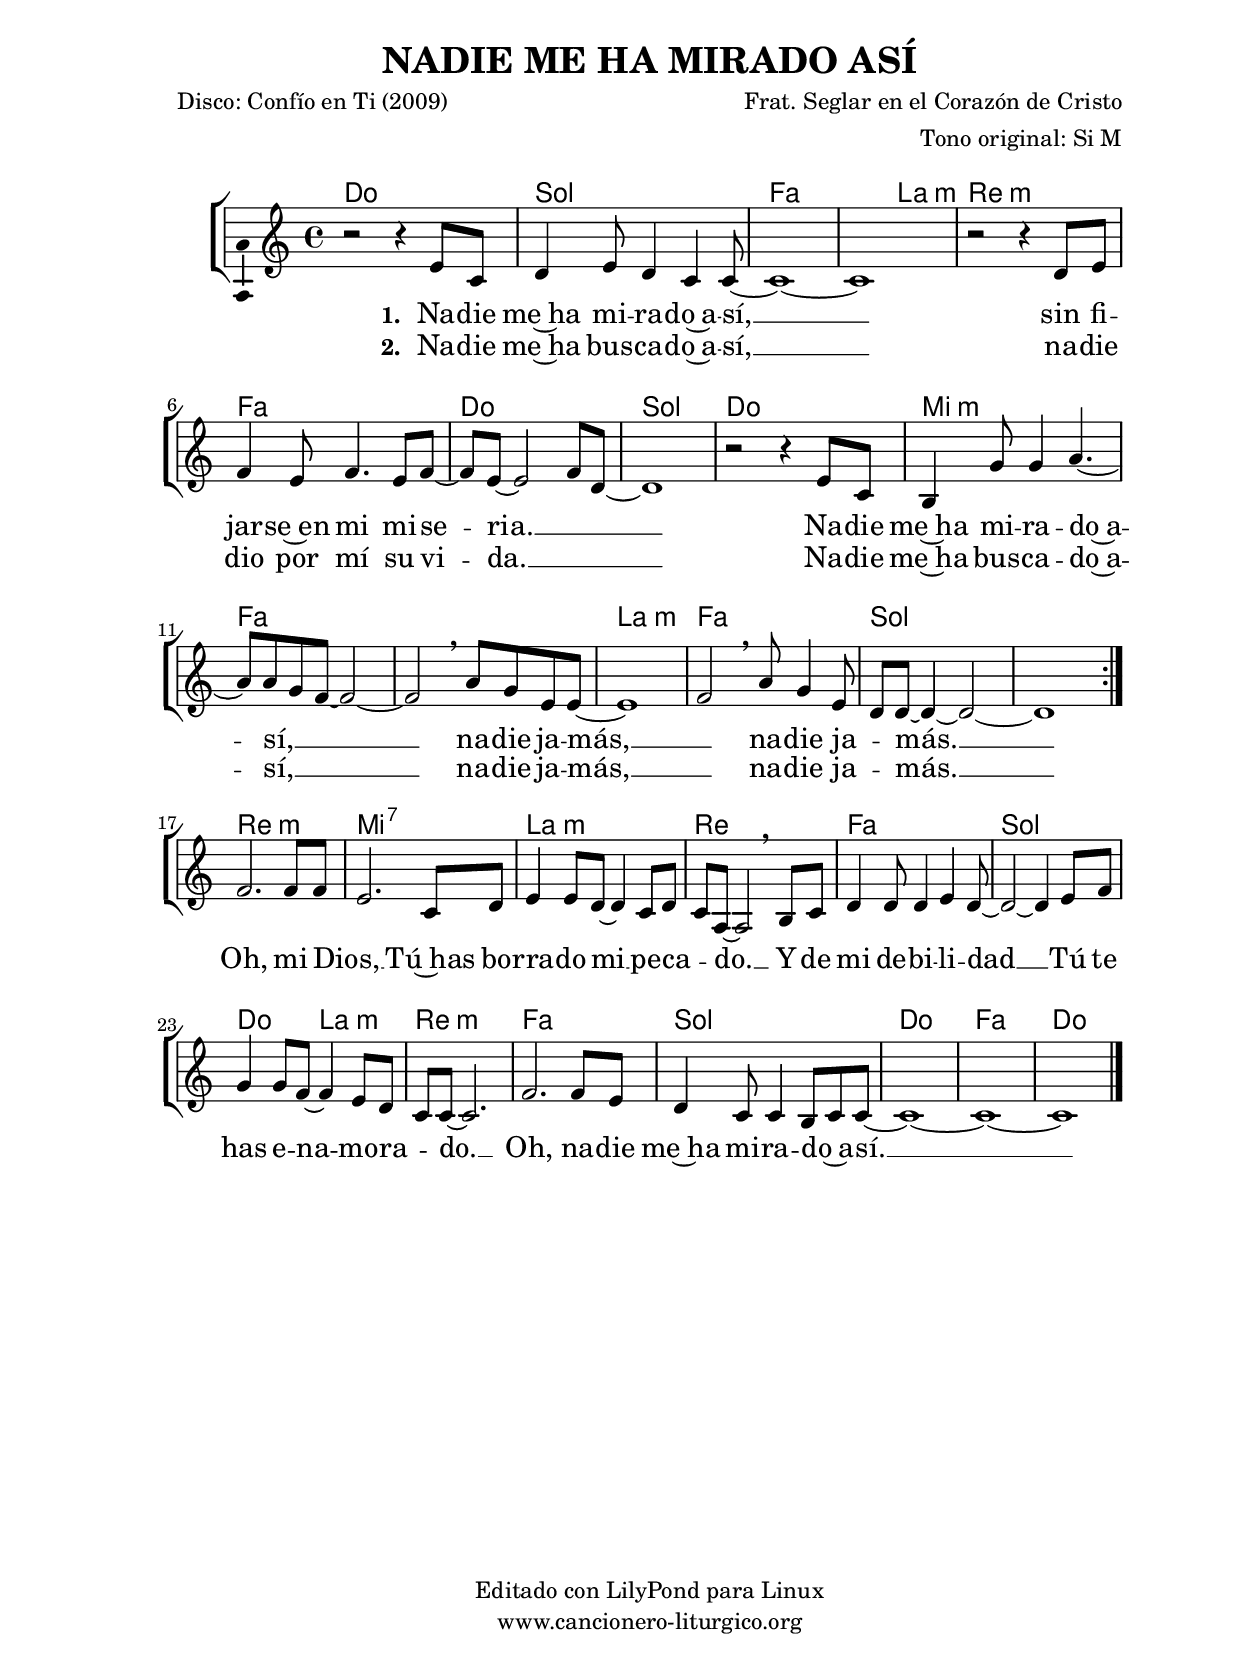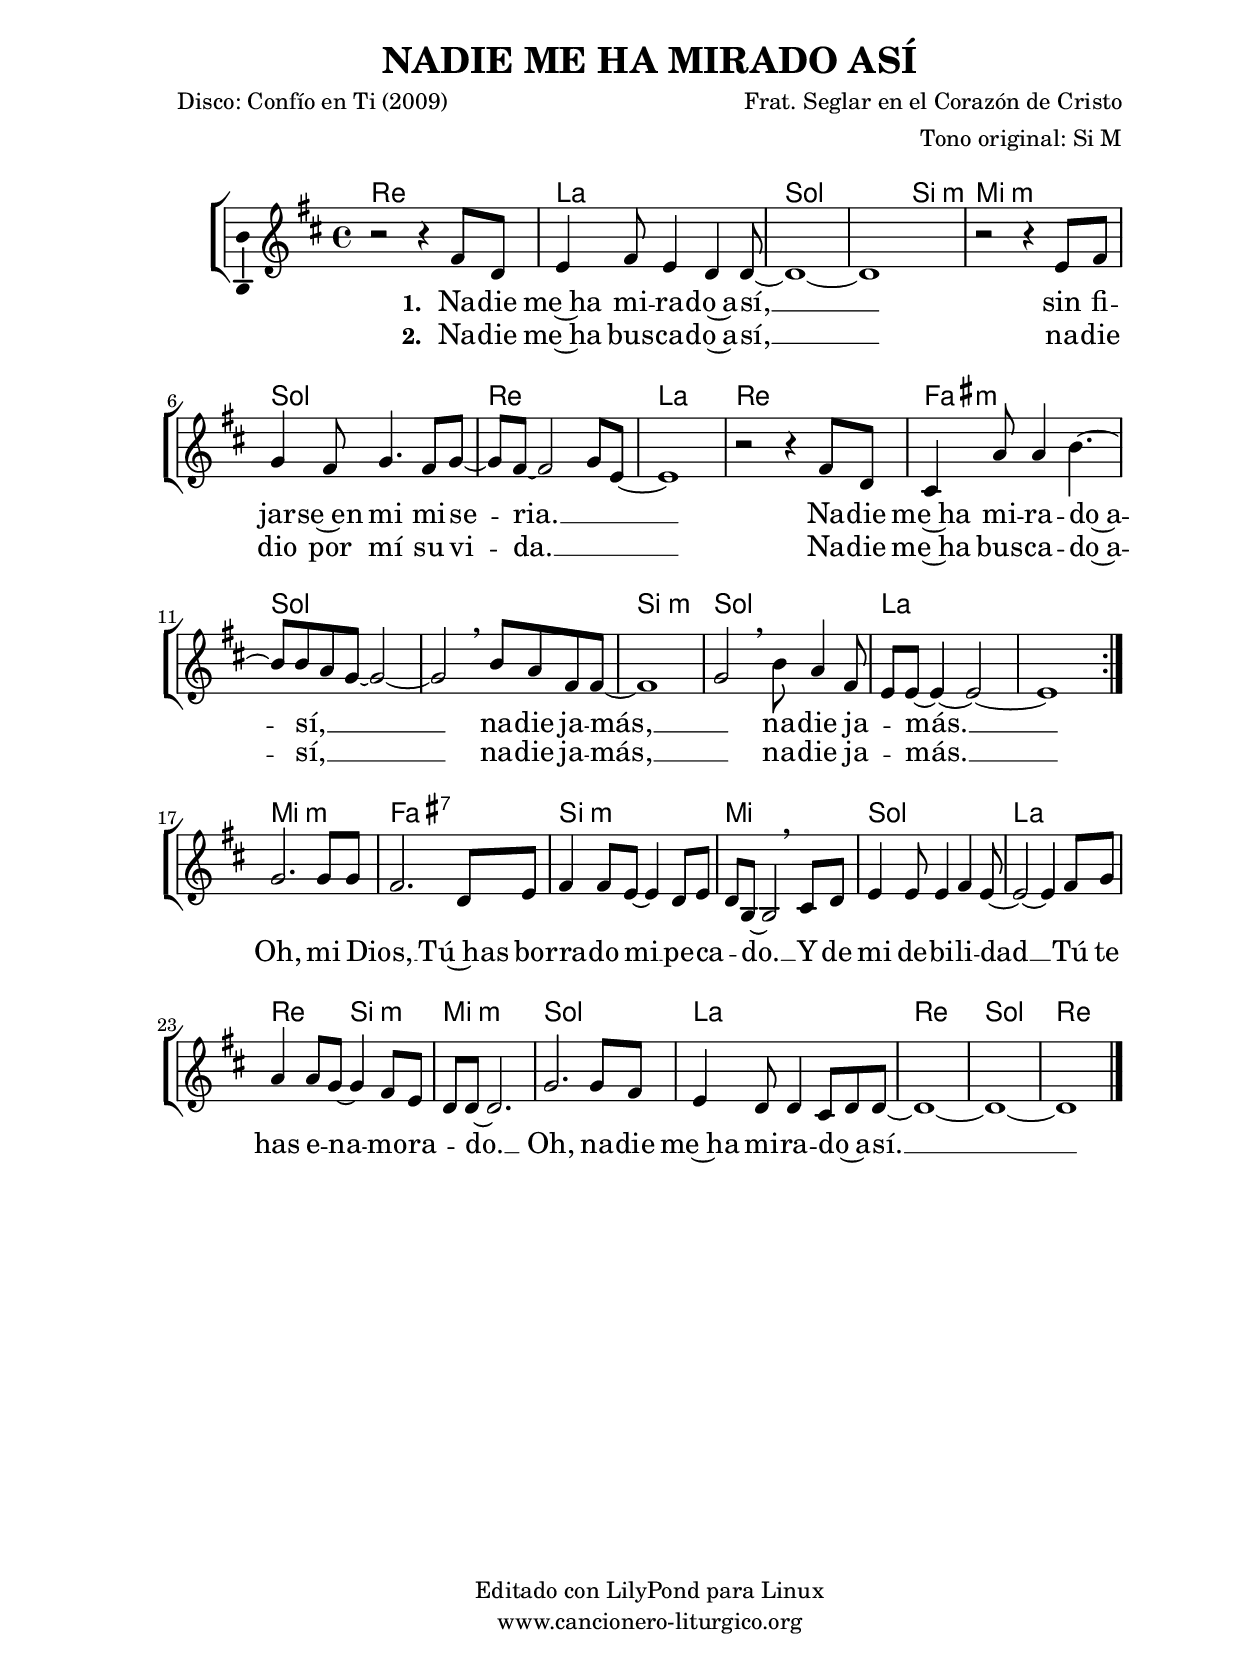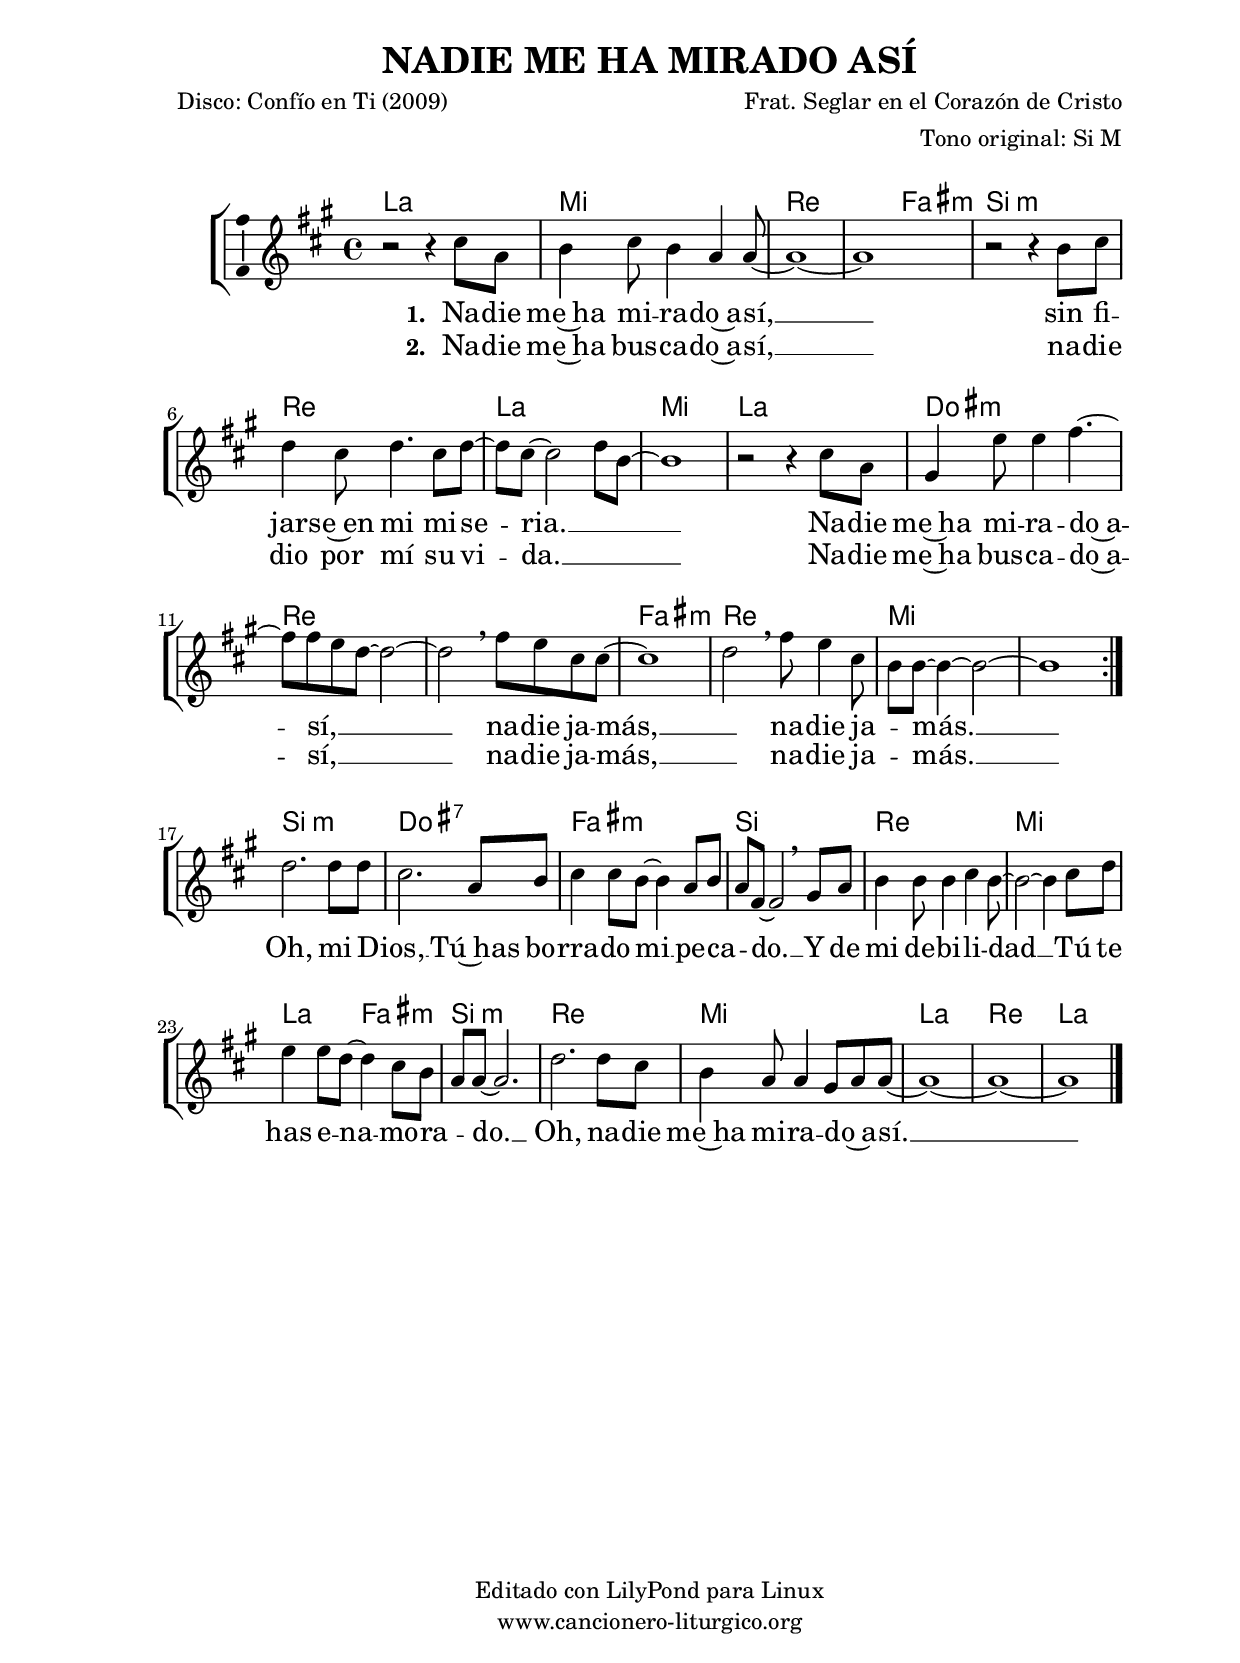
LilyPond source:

%
%para convertir .midi en .wav:
%timidity filename.midi -Ow -o finename.wav
%
%
%Para convertir de .wav a .mp3:
%lame -h -m j filename.wav
%
%
%para escuchar el midi:
%timidity nombrefichero.midi
%


%versión de lilypond para la que se ha escrito esta partitura:
\version "2.16.0"

	%Tamaño papel
	#(set-default-paper-size "a4")
	%Tamaño partitura
	#(set-global-staff-size 20)
	%No responde al pulsar sobre una nota
	#(ly:set-option 'point-and-click #f)

%parámetros del encabezamiento:
\header {
	title = "NADIE ME HA MIRADO ASÍ"
	subtitle = ""
%	composer = "Fraternidad Seglar en el Corazón de Cristo"
	composer = "Frat. Seglar en el Corazón de Cristo"
	poet = "Disco: Confío en Ti (2009)"
	meter = ""
	arranger = "Tono original: Si M"
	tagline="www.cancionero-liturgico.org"
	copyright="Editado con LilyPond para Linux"
	}

%parámetros asociados al papel:
\paper  {
	oddHeaderMarkup = \markup {\fill-line { \on-the-fly #not-first-page \fromproperty #'header:title \on-the-fly #not-first-page \fromproperty #'header:composer }}
	evenHeaderMarkup = \markup {\fill-line { \fromproperty #'header:composer \fromproperty #'header:title }}
	#(set-paper-size "a4")
	print-page-number = ##f
	first-page-number = 1
	print-first-page-number = ##f
%	head-separation = 3.0 \cm
	top-margin = 2.0 \cm
	bottom-margin = 0.5\cm
%%%	bottom-margin = -1.0\cm
	left-margin = 3.0 \cm
	line-width = 16.0 \cm 
	indent = 8\mm
	interscoreline = 2.\mm
	between-system-space = 15\mm
%	para que las partituras no llenen la hoja:
	ragged-bottom = ##t
%	idem para la última hoja:
	ragged-last-bottom = ##f
%	para que las partituras llenen el ancho del papel:
	ragged-last = ##f
	after-title-space = 2.5 \cm
%page-count=1
%system-count=8

	%Flexible Vertical Spacing
%	markup-markup-spacing =
%	#'((basic-distance . 15) (minimum-distance . 15) (padding . 3))
	markup-system-spacing =
	#'((basic-distance . 15) (minimum-distance . 15) (padding . 3))
	system-system-spacing =
	#'((basic-distance . 15) (minimum-distance . 15) (padding . 3))
	score-system-spacing =
	#'((basic-distance . 15) (minimum-distance . 15) (padding . 5))
%	top-system-spacing = % header
%	#'((basic-distance . 8) (minimum-distance . 0) (padding . 3))
%	top-markup-spacing =
%	#'((basic-distance . 20) (minimum-distance . 20) (padding . 3))
	last-bottom-spacing = % footer
	#'((basic-distance . 5) (minimum-distance . 5) (padding . 3))
%	score-markup-spacing =
%	#'((basic-distance . 16) (minimum-distance . 13) (padding . 3))

	}


%parámetros que afectan a toda la partitura:
global =  {
	%clave de sol (G):
	\clef G
	%armadura:
%	\transpose c b
	\key c \major
	\tempo 4=100
	\set Score.tempoHideNote = ##t
	}


acordes = {
	\italianChords
	\chordmode {
%	\transpose c b
{

\repeat volta 2 {
c1 g f f2 a:m d1:m f c g
c1 e:m f f a:m f g g
}

d1:m e:7 a:m d f g c2 a:m d1:m f g c f c

	}
	}
}

melodia = 
%	\transpose c b
{
	\relative c'{

\time 4/4

\repeat volta 2 {
r2 r4 e8 c
d4 e8 d4 c c8~
c1~
c1
r2 r4 d8 e
f4 e8 f4. e8 f~
f8 e~e2 f8 d~
d1
r2 r4 e8 c
b4 g'8 g4 a4.~
a8 a8 g f~f2~
f2 \breathe a8 g e e~
e1
f2 \breathe a8 g4 e8
d8 d8~d4~d2~
d1
}

\break

f2. f8 f
e2. c8 d
e4 e8 d~d4 c8 d
c8 a~a2 \breathe b8 c
d4 d8 d4 e d8~
d2~d4 e8 f
g4 g8 f~f4 e8 d
c8 c~c2.
f2. f8 e
d4 c8 c4 b8 c c~
c1~
c1~
c1

	\bar "|."
	}
	}


texto = \lyricmode {
\set stanza =#"1. " Na -- die me~ha mi -- ra -- do~a -- sí, __
sin fi -- jar -- se~en mi mi -- se -- ria. __ _ _
Na -- die me~ha mi -- ra -- do~a -- sí, __ _ _
na -- die ja -- más, __ _ na -- die ja -- _ más. __

Oh, mi Dios, __ _
Tú~has bo -- rra -- do mi __ pe -- ca -- _ do. __
Y de mi de -- bi -- li -- dad __
Tú te has e -- na -- mo -- ra -- _ do. __
Oh, na -- die me~ha mi -- ra -- do~a -- _ sí. __
	}

textodos = \lyricmode {
\set stanza =#"2. " Na -- die me~ha bus -- ca -- do~a -- sí, __
na -- die dio por mí su vi -- da. __ _ _
Na -- die me~ha bus -- ca -- do~a -- sí, __ _ _
na -- die ja -- más, __ _ na -- die ja -- _ más. __
}

acordesStaff = \context ChordNames = acordesStaff <<
	\set chordChanges = ##t
	\acordes
	>>


vozStaff = \context Voice = vozStaff
\with {\consists "Ambitus_engraver"}
<<
%	\set Staff.instrumentName = ""
%	\set Staff.shortInstrumentName = ""
%	\set Staff.midiInstrument = #"clarinet"
%	\set Staff.midiInstrument = #"cello"
%	\set Staff.midiInstrument = #"flute"
	\set Staff.midiInstrument = #"electric guitar (jazz)"
%	\set Staff.midiInstrument = #"english horn"
%	\set Staff.midiInstrument = #"violin"
%	\set Staff.midiInstrument = #"glockenspiel"
	\set Staff.midiMinimumVolume = #0.7
	\set Staff.midiMaximumVolume = #0.9
	\global
	\melodia
	>>


textoStaff = \context Lyrics = textoStaff <<
	\lyricsto vozStaff \texto
	>>

textodosStaff = \context Lyrics = textodosStaff <<
	\lyricsto vozStaff \textodos
	>>

\book {
	\score {
		\context ChoirStaff {
			\override StaffGroup.SystemStartBracket #'collapse-height = #1
			\override Score.SystemStartBar #'collapse-height = #1
			<<
			\acordesStaff
			\vozStaff
			\textoStaff
			\textodosStaff
			>>
			}
		\layout {
	    		\context {
				\Lyrics
				\override LyricText #'font-size = #2
				}
	   		 \context {
				\Score
				%fontSize = #3
				\override StaffSymbol #'staff-space = #(magstep +3)
				%\override Beam #'thickness = #0.55
				%\override SpacingSpanner #'spacing-increment = #1.0
				%\override Slur #'height-limit = #1.5
				}
			}
		}
	\score {
		\unfoldRepeats
		\context ChoirStaff {
			<<
			\acordesStaff
			\vozStaff
			>>
			}
		\midi {
	  		\context {
	  			\Score
				tempoWholesPerMinute = #(ly:make-moment 70 4)
				}
			}
		}
	}

#(define output-suffix "C")
\book {
	\score {
		\context ChoirStaff {
			\override StaffGroup.SystemStartBracket #'collapse-height = #1
			\override Score.SystemStartBar #'collapse-height = #1
\transpose c d
			<<
			\acordesStaff
			\vozStaff
			\textoStaff
			\textodosStaff
			>>
			}
		\layout {
	    		\context {
				\Lyrics
				\override LyricText #'font-size = #2
				}
	   		 \context {
				\Score
				%fontSize = #3
				\override StaffSymbol #'staff-space = #(magstep +3)
				%\override Beam #'thickness = #0.55
				%\override SpacingSpanner #'spacing-increment = #1.0
				%\override Slur #'height-limit = #1.5
				}
			}
		}
	}

#(define output-suffix "S")
\book {
	\score {
		\context ChoirStaff {
			\override StaffGroup.SystemStartBracket #'collapse-height = #1
			\override Score.SystemStartBar #'collapse-height = #1
\transpose c a
			<<
			\acordesStaff
			\vozStaff
			\textoStaff
			\textodosStaff
			>>
			}
		\layout {
	    		\context {
				\Lyrics
				\override LyricText #'font-size = #2
				}
	   		 \context {
				\Score
				%fontSize = #3
				\override StaffSymbol #'staff-space = #(magstep +3)
				%\override Beam #'thickness = #0.55
				%\override SpacingSpanner #'spacing-increment = #1.0
				%\override Slur #'height-limit = #1.5
				}
			}
		}
	}

